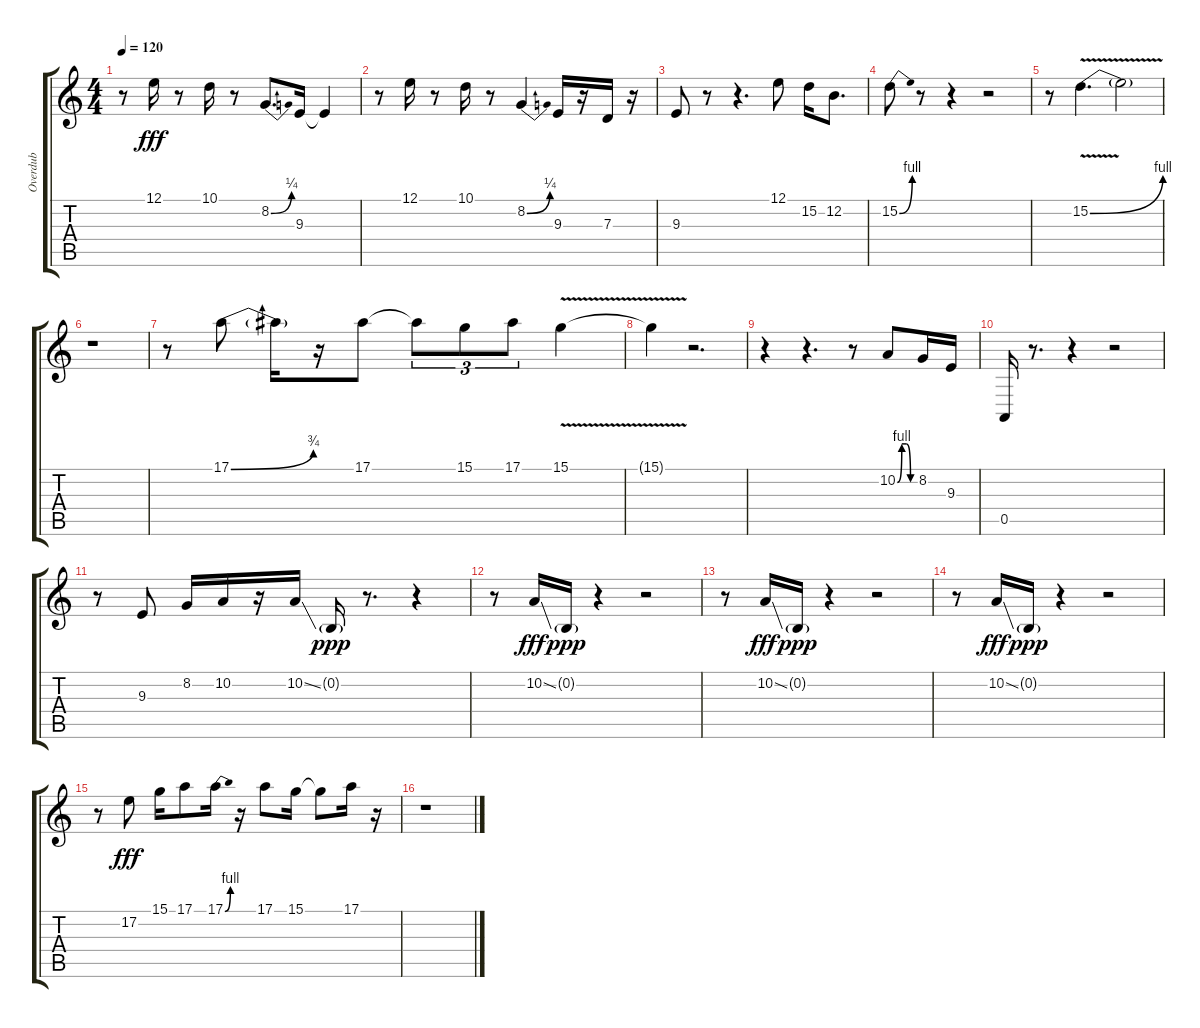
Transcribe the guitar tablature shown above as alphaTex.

\track ("Overdub" "Overdub") {instrument lead5charang}
\staff {score tabs}
\tuning (E4 B3 G3 D3 A2 E2) {hide}
\ts (4 4)
\tempo 120
\clef g2
\ks c
r.8{dy fff} 12.1.16 r.8 10.1.16 r.8 8.2{be (bend 0 0 60 1)}.8{d} 9.3.16 9.3{t}.4 |
r.8 12.1.16 r.8 10.1.16 r.8 8.2{be (bend 0 0 60 1)}.4 9.3.16 r.16 7.3.16 r.16 |
9.3.8 r.8 r.4{d} 12.1.8 15.2.16 12.2.8{d} |
15.2{be (bend 0 0 60 4)}.8 r.8 r.4 r.2 |
r.8 15.2{be (bend 0 0 60 4) v}.4{d} 15.2{t}.2 |
r.1 |
r.8 17.1{be (bend 0 0 60 3)}.8 17.1{t}.16 r.16 17.1.8 17.1{t}.8{tu (3 2)} 15.1.8{tu (3 2)} 17.1.8{tu (3 2)} 15.1{v}.4 |
15.1{t}.4 r.2{d} |
r.4 r.4{d} r.8 10.2{be (custom 0 0 15 4 30 4 45 0 60 0)}.8 8.2.16 9.3.16 |
0.5.16 r.8{d} r.4 r.2 |
r.8 9.3.8 8.2.16 10.2.16 r.16 10.2{ss}.16 0.2{g}.16{dy ppp} r.8{d} r.4 |
r.8 10.2{ss}.16{dy fff} 0.2{g}.16{dy ppp} r.4 r.2 |
r.8 10.2{ss}.16{dy fff} 0.2{g}.16{dy ppp} r.4 r.2 |
r.8 10.2{ss}.16{dy fff} 0.2{g}.16{dy ppp} r.4 r.2 |
r.8 17.2.8{dy fff} 15.1.16 17.1.8 17.1{be (bend 0 0 60 4)}.16 r.16 17.1.8 15.1.16 15.1{t}.8 17.1.16 r.16 |
r.1
